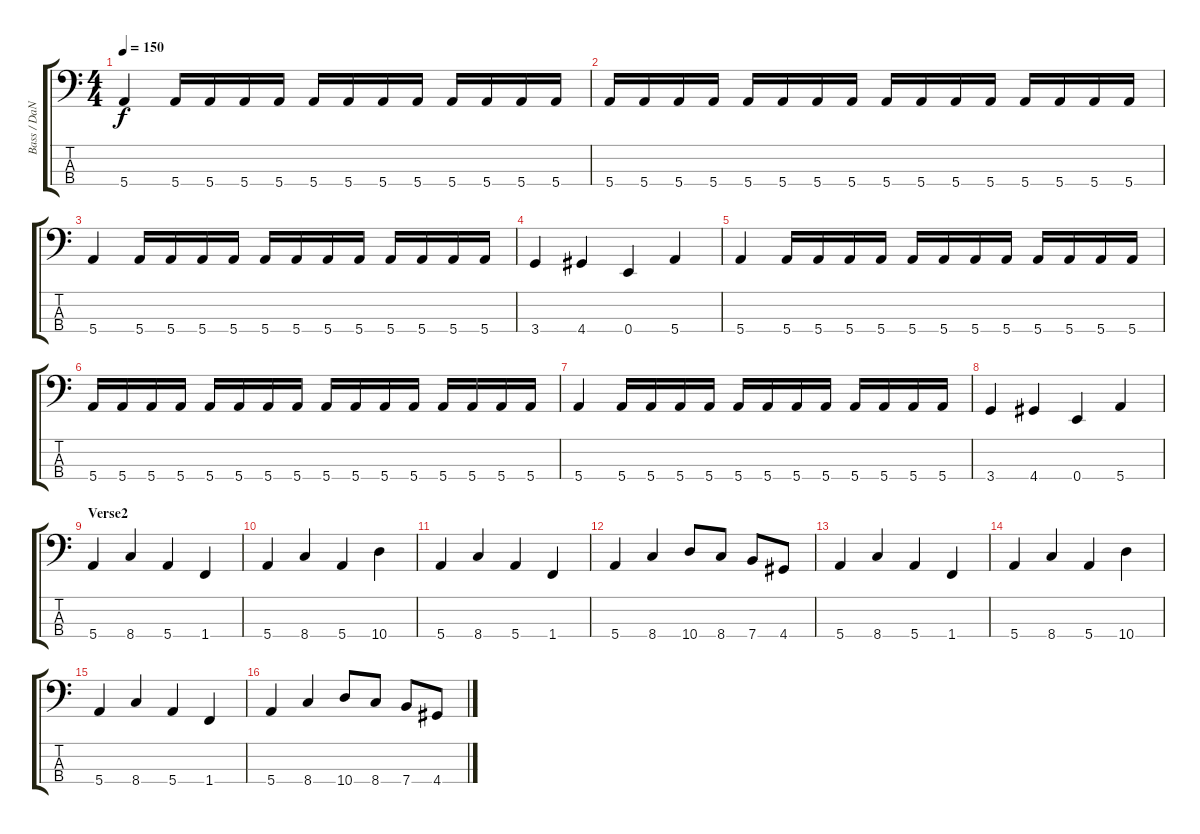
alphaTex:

\track ("Bass / DaNnY" "Bass / DaN") {instrument electricbasspick}
\staff {score tabs}
\tuning (G2 D2 A1 E1) {hide}
\ts (4 4)
\tempo 150
\clef f4
\ks c
5.4.4{dy f} 5.4.16 5.4.16 5.4.16 5.4.16 5.4.16 5.4.16 5.4.16 5.4.16 5.4.16 5.4.16 5.4.16 5.4.16 |
5.4.16 5.4.16 5.4.16 5.4.16 5.4.16 5.4.16 5.4.16 5.4.16 5.4.16 5.4.16 5.4.16 5.4.16 5.4.16 5.4.16 5.4.16 5.4.16 |
5.4.4 5.4.16 5.4.16 5.4.16 5.4.16 5.4.16 5.4.16 5.4.16 5.4.16 5.4.16 5.4.16 5.4.16 5.4.16 |
3.4.4 4.4.4 0.4.4 5.4.4 |
5.4.4 5.4.16 5.4.16 5.4.16 5.4.16 5.4.16 5.4.16 5.4.16 5.4.16 5.4.16 5.4.16 5.4.16 5.4.16 |
5.4.16 5.4.16 5.4.16 5.4.16 5.4.16 5.4.16 5.4.16 5.4.16 5.4.16 5.4.16 5.4.16 5.4.16 5.4.16 5.4.16 5.4.16 5.4.16 |
5.4.4 5.4.16 5.4.16 5.4.16 5.4.16 5.4.16 5.4.16 5.4.16 5.4.16 5.4.16 5.4.16 5.4.16 5.4.16 |
3.4.4 4.4.4 0.4.4 5.4.4 |
\section ("" "Verse2")
5.4.4 8.4.4 5.4.4 1.4.4 |
5.4.4 8.4.4 5.4.4 10.4.4 |
5.4.4 8.4.4 5.4.4 1.4.4 |
5.4.4 8.4.4 10.4.8 8.4.8 7.4.8 4.4.8 |
5.4.4 8.4.4 5.4.4 1.4.4 |
5.4.4 8.4.4 5.4.4 10.4.4 |
5.4.4 8.4.4 5.4.4 1.4.4 |
5.4.4 8.4.4 10.4.8 8.4.8 7.4.8 4.4.8
